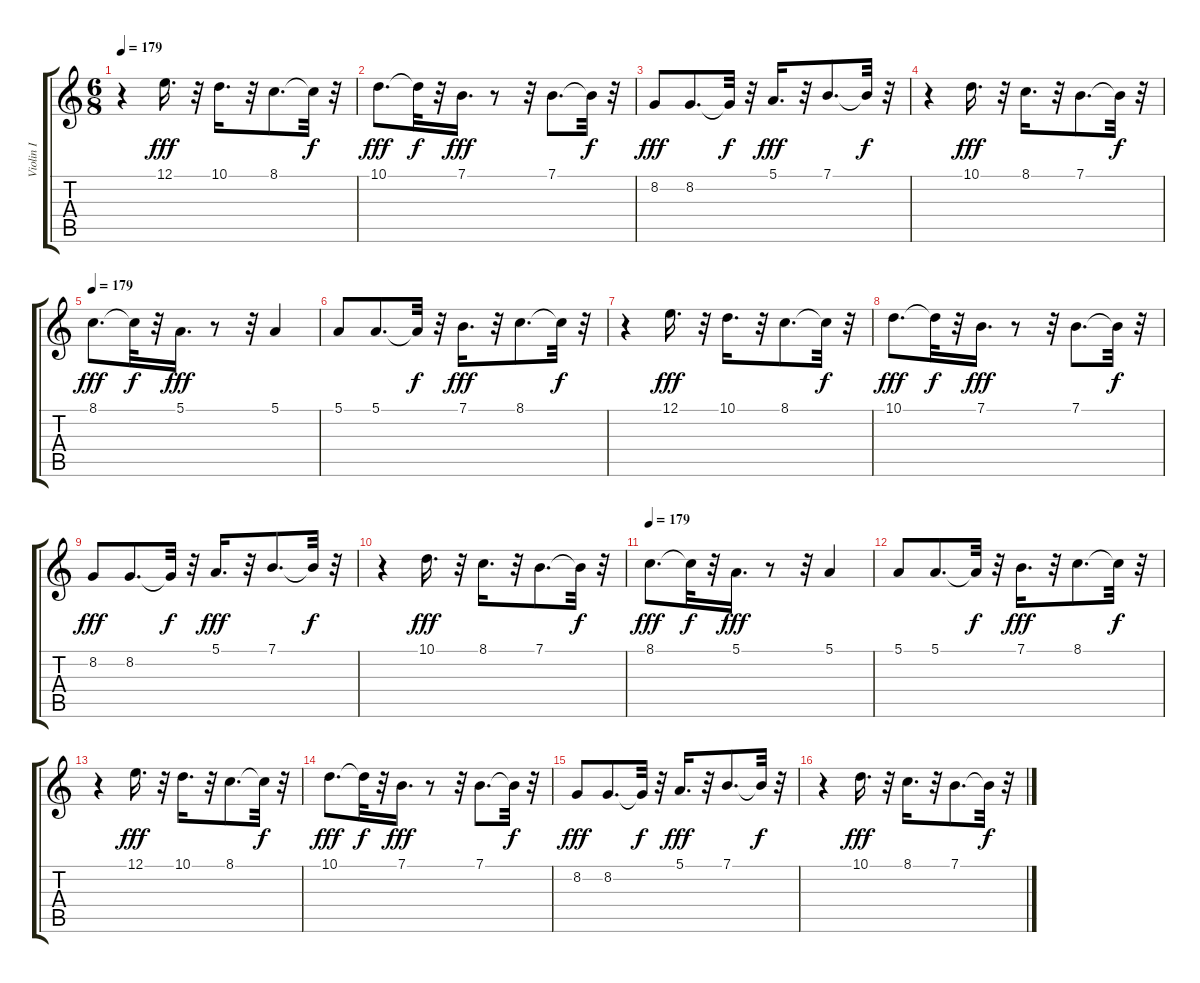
\track ("Violin I" "Violin I") {instrument stringensemble1}
\staff {score tabs}
\tuning (E4 B3 G3 D3 A2 E2) {hide}
\ts (6 8)
\tempo 179
\clef g2
\ks c
r.4{dy f} 12.1.16{d dy fff} r.32 10.1.16{d} r.32 8.1.8{d} 8.1{t}.32{dy f} r.32 |
10.1.8{d dy fff} 10.1{t}.32{dy f} r.32 7.1.16{d dy fff} r.8 r.32 7.1.8{d} 7.1{t}.32{dy f} r.32 |
8.2.8{dy fff} 8.2.8{d} 8.2{t}.32{dy f} r.32 5.1.16{d dy fff} r.32 7.1.8{d} 7.1{t}.32{dy f} r.32 |
r.4 10.1.16{d dy fff} r.32 8.1.16{d} r.32 7.1.8{d} 7.1{t}.32{dy f} r.32 |
\tempo 179
8.1.8{d dy fff} 8.1{t}.32{dy f} r.32 5.1.16{d dy fff} r.8 r.32 5.1.4 |
5.1.8 5.1.8{d} 5.1{t}.32{dy f} r.32 7.1.16{d dy fff} r.32 8.1.8{d} 8.1{t}.32{dy f} r.32 |
r.4 12.1.16{d dy fff} r.32 10.1.16{d} r.32 8.1.8{d} 8.1{t}.32{dy f} r.32 |
10.1.8{d dy fff} 10.1{t}.32{dy f} r.32 7.1.16{d dy fff} r.8 r.32 7.1.8{d} 7.1{t}.32{dy f} r.32 |
8.2.8{dy fff} 8.2.8{d} 8.2{t}.32{dy f} r.32 5.1.16{d dy fff} r.32 7.1.8{d} 7.1{t}.32{dy f} r.32 |
r.4 10.1.16{d dy fff} r.32 8.1.16{d} r.32 7.1.8{d} 7.1{t}.32{dy f} r.32 |
\tempo 179
8.1.8{d dy fff} 8.1{t}.32{dy f} r.32 5.1.16{d dy fff} r.8 r.32 5.1.4 |
5.1.8 5.1.8{d} 5.1{t}.32{dy f} r.32 7.1.16{d dy fff} r.32 8.1.8{d} 8.1{t}.32{dy f} r.32 |
r.4 12.1.16{d dy fff} r.32 10.1.16{d} r.32 8.1.8{d} 8.1{t}.32{dy f} r.32 |
10.1.8{d dy fff} 10.1{t}.32{dy f} r.32 7.1.16{d dy fff} r.8 r.32 7.1.8{d} 7.1{t}.32{dy f} r.32 |
8.2.8{dy fff} 8.2.8{d} 8.2{t}.32{dy f} r.32 5.1.16{d dy fff} r.32 7.1.8{d} 7.1{t}.32{dy f} r.32 |
r.4 10.1.16{d dy fff} r.32 8.1.16{d} r.32 7.1.8{d} 7.1{t}.32{dy f} r.32
